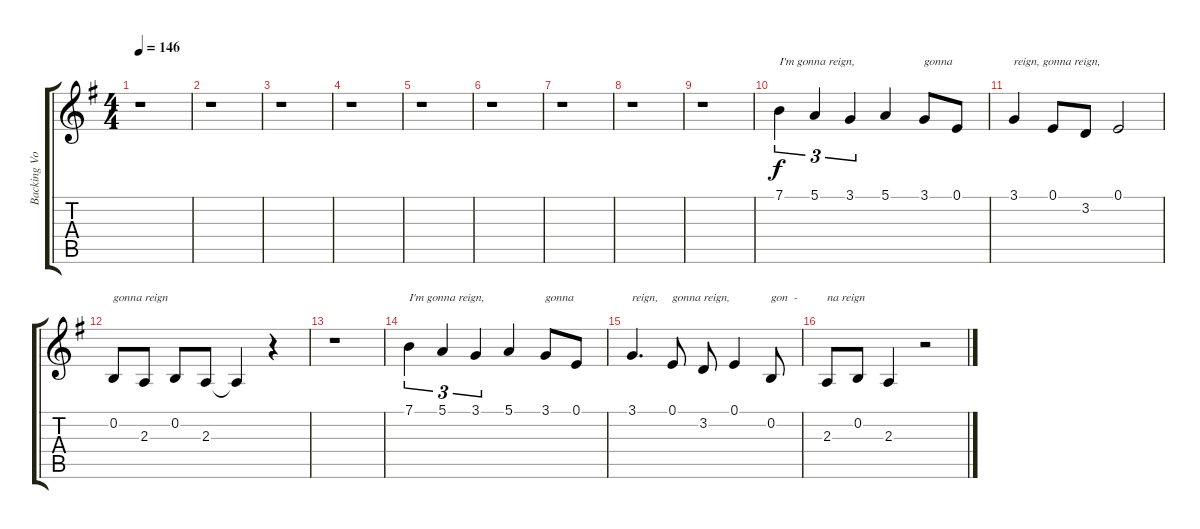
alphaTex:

\track ("Backing Vox" "Backing Vo") {mute instrument violin}
\staff {score tabs}
\tuning (E4 B3 G3 D3 A2 E2) {hide}
\ts (4 4)
\tempo 146
\clef g2
\ks g
r.1{dy f} |
r.1 |
r.1 |
r.1 |
r.1 |
r.1 |
r.1 |
r.1 |
r.1 |
7.1.4{tu (3 2) txt "I'm gonna reign, " volume 14 instrument violin} 5.1.4{tu (3 2)} 3.1.4{tu (3 2)} 5.1.4 3.1.8{txt "gonna"} 0.1.8 |
3.1.4{txt "reign, gonna reign,"} 0.1.8 3.2.8 0.1.2 |
0.2.8{txt "gonna reign"} 2.3.8 0.2.8 2.3.8 2.3{t}.4 r.4 |
r.1 |
7.1.4{tu (3 2) txt "I'm gonna reign,"} 5.1.4{tu (3 2)} 3.1.4{tu (3 2)} 5.1.4 3.1.8{txt "gonna"} 0.1.8 |
3.1.4{d txt "reign,"} 0.1.8{txt "gonna reign,"} 3.2.8 0.1.4 0.2.8{txt "gon  -"} |
2.3.8{txt "na reign"} 0.2.8 2.3.4 r.2
